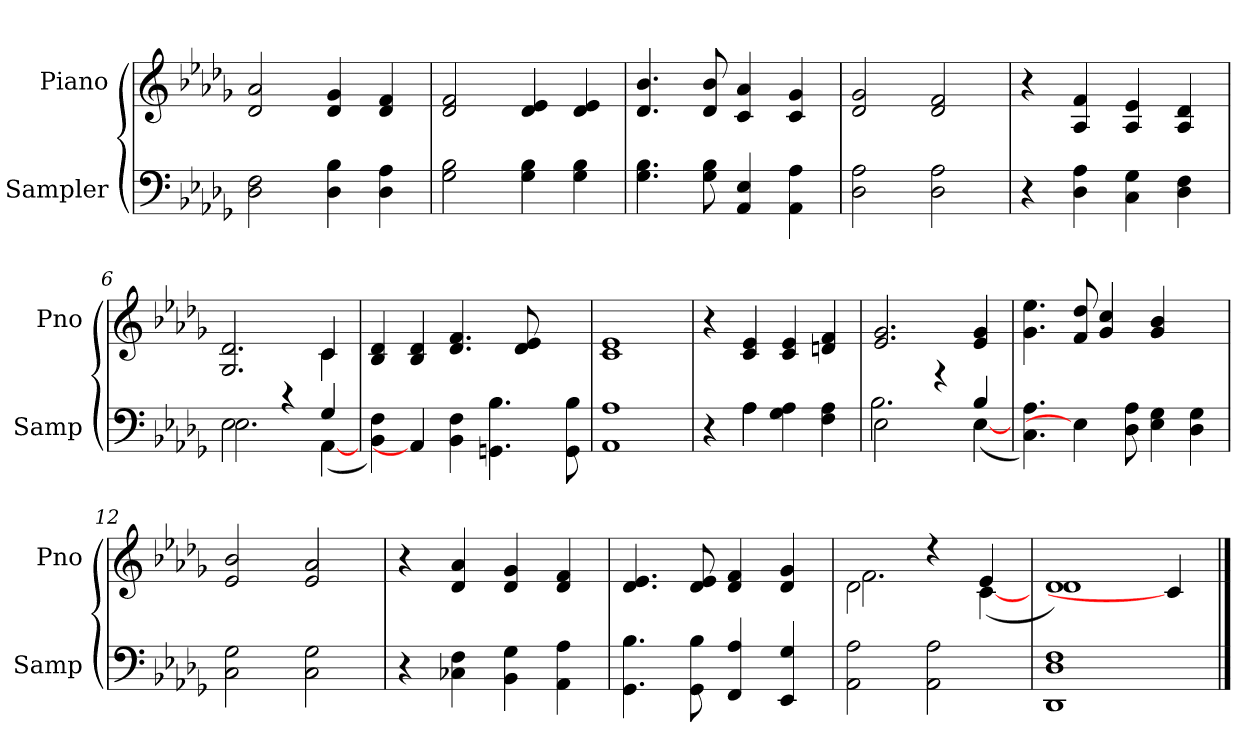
**kern	**kern
*part2	*part1
*staff2	*staff1
*I"Sampler	*I"Piano
*I'Samp	*I'Pno
*clefF4	*clefG2
*k[b-e-a-d-g-]	*k[b-e-a-d-g-]
*D-:	*D-:
=1	=1
2D- 2F	2d- 2a-
4D- 4B-	4d- 4g-
4D- 4A-	4d- 4f
=2	=2
2G- 2B-	2d- 2f
4G- 4B-	4d- 4e-
4G- 4B-	4d- 4e-
=3	=3
4.G- 4.B-	4.d- 4.b-
8G- 8B-	8d- 8b-
4AA- 4E-	4c 4a-
4AA- 4A-	4c 4g-
=4	=4
2D- 2A-	2d- 2g-
2D- 2A-	2d- 2f
=5	=5
4r	4r
4D- 4A-	4A- 4f
4C 4G-	4A- 4e-
4D- 4F	4A- 4d-
=6	=6
*^	*^
2E-\	2.E-	2.G- 2.d-	2.ryy
4r	.	.	.
4G-/	([4AA-	4c/	4c
*v	*v	*	*
*	*v	*v
=7	=7
4BB- 4F)	4B- 4d-
4AA-]	4B- 4d-
4BB- 4F	4.d- 4.f
4.GGn 4.B-	.
.	8d- 8e-
.	4ryy
8GG 8B-	.
=8	=8
1AA- 1A-	1c 1e-
=9	=9
*^	*
4r	4ryy	4r
4A-\	4A-	4c 4e-
4G- 4A-	2ryy	4c 4e-
4F 4A-	.	4dn 4f
=10	=10	=10
2E-\	2.B-	2.e- 2.g-
4r	.	.
4B-/	([4E-	4e- 4g-
*v	*v	*
=11	=11
4.C 4.A-)	4.g- 4.ee-
4E-]	8f 8dd-
.	4g- 4cc
8D- 8A-	.
4E- 4G-	4g- 4b-
4D- 4G-	4ryy
=12	=12
2C 2G-	2e- 2b-
2C 2G-	2e- 2a-
=13	=13
4r	4r
4C-X 4F	4d- 4a-
4BB- 4G-	4d- 4g-
4AA- 4A-	4d- 4f
=14	=14
4.GG- 4.B-	4.d- 4.e-
8GG- 8B-	8d- 8e-
4FF 4A-	4d- 4f
4EE- 4G-	4d- 4g-
=15	=15
*	*^
2AA- 2A-	2d-\	2.f
2AA- 2A-	4r	.
.	4e-/	([4c
=16	=16	=16
1DD- 1D- 1F	1d-/)	1d-
4ryy	4ryy	4c]
*	*v	*v
==	==
*-	*-
